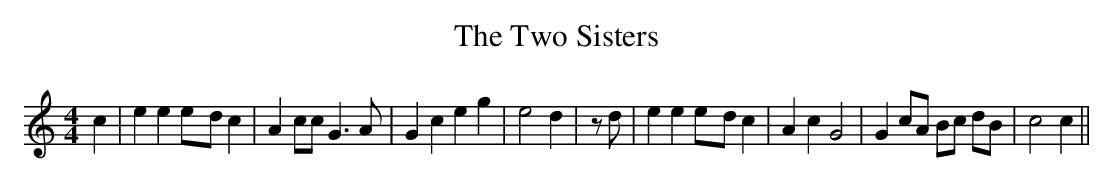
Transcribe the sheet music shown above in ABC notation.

X:1
T:The Two Sisters
M:4/4
L:1/4
K:C
 c| e ee/2-d/2 c| A c/2c/2 G3/2 A/2| G c e g| e2 d| z/2 d/2| e ee/2-d/2 c|\
 A c G2| G c/2A/2 B/2c/2 d/2B/2| c2 c||
